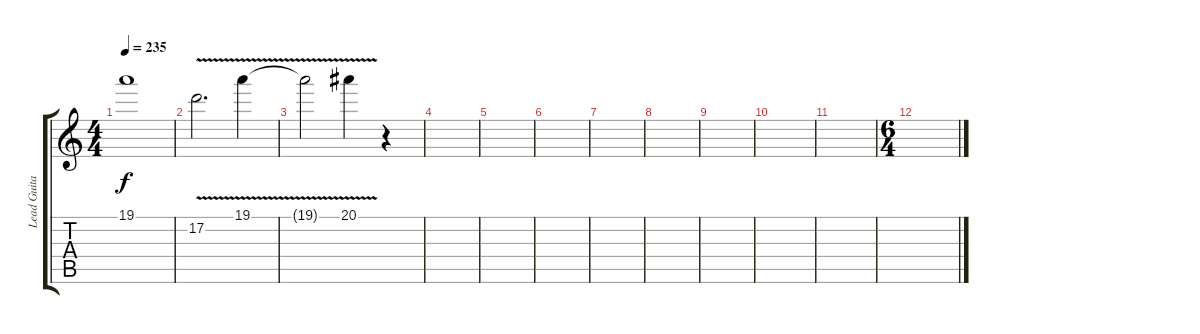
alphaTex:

\track ("Lead Guitar" "Lead Guita") {instrument distortionguitar}
\staff {score tabs}
\tuning (D4 A3 F3 C3 G2 D2) {hide}
\ts (4 4)
\tempo 235
\clef g2
\ks c
19.1{t}.1{dy f} |
17.2{v}.2{d} 19.1{v}.4 |
19.1{t}.2 20.1{v}.4 r.4 |
|
|
|
|
|
|
|
|
\ts (6 4)
